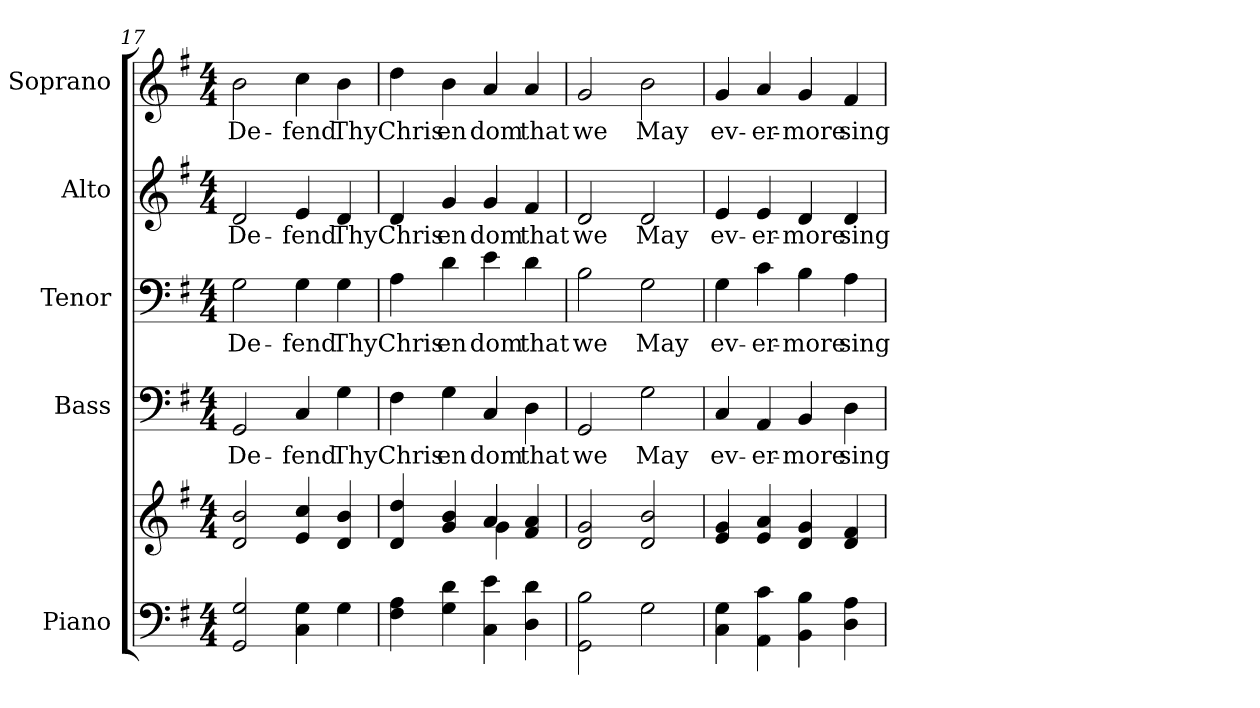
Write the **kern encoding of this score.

**kern	**kern	**kern	**text	**kern	**text	**kern	**text	**kern	**text
*part5	*part5	*part4	*part4	*part3	*part3	*part2	*part2	*part1	*part1
*staff6	*staff5	*staff4	*staff4	*staff3	*staff3	*staff2	*staff2	*staff1	*staff1
*I"Piano	*	*I"Bass	*	*I"Tenor	*	*I"Alto	*	*I"Soprano	*
*I'Pno.	*	*I'B.	*	*I'T.	*	*I'A.	*	*I'S.	*
!!LO:PB:g=z
*clefF4	*clefG2	*clefF4	*	*clefF4	*	*clefG2	*	*clefG2	*
*k[f#]	*k[f#]	*k[f#]	*	*k[f#]	*	*k[f#]	*	*k[f#]	*
*G:	*G:	*G:	*	*G:	*	*G:	*	*G:	*
*M4/4	*M4/4	*M4/4	*	*M4/4	*	*M4/4	*	*M4/4	*
=17	=17	=17	=17	=17	=17	=17	=17	=17	=17
!	!	!	!LO:LY:b:color=#000000	!	!	!	!	!	!
!	!	!	!	!	!LO:LY:b:color=#000000	!	!	!	!
!	!	!	!	!	!	!	!LO:LY:b:color=#000000	!	!
!	!	!	!	!	!	!	!	!	!LO:LY:b:color=#000000
2GGi/ 2Gi	2di/ 2bi	2GGi/	De-	2Gi\	De-	2di/	De-	2bi\	De-
!	!	!	!LO:LY:b:color=#000000	!	!	!	!	!	!
!	!	!	!	!	!LO:LY:b:color=#000000	!	!	!	!
!	!	!	!	!	!	!	!LO:LY:b:color=#000000	!	!
!	!	!	!	!	!	!	!	!	!LO:LY:b:color=#000000
4Ci\ 4Gi	4ei/ 4cci	4Ci/	-fend	4Gi\	-fend	4ei/	-fend	4cci\	-fend
!	!	!	!LO:LY:b:color=#000000	!	!	!	!	!	!
!	!	!	!	!	!LO:LY:b:color=#000000	!	!	!	!
!	!	!	!	!	!	!	!LO:LY:b:color=#000000	!	!
!	!	!	!	!	!	!	!	!	!LO:LY:b:color=#000000
4Gi\	4di/ 4bi	4Gi\	Thy	4Gi\	Thy	4di/	Thy	4bi\	Thy
=18	=18	=18	=18	=18	=18	=18	=18	=18	=18
*	*^	*	*	*	*	*	*	*	*
!	!	!	!	!LO:LY:b:color=#000000	!	!	!	!	!	!
!	!	!	!	!	!	!LO:LY:b:color=#000000	!	!	!	!
!	!	!	!	!	!	!	!	!LO:LY:b:color=#000000	!	!
!	!	!	!	!	!	!	!	!	!	!LO:LY:b:color=#000000
4F#i\ 4Ai	4di/ 4ddi	2ryy	4F#i\	Chris	4Ai\	Chris	4di/	Chris	4ddi\	Chris
!	!	!	!	!LO:LY:b:color=#000000	!	!	!	!	!	!
!	!	!	!	!	!	!LO:LY:b:color=#000000	!	!	!	!
!	!	!	!	!	!	!	!	!LO:LY:b:color=#000000	!	!
!	!	!	!	!	!	!	!	!	!	!LO:LY:b:color=#000000
4Gi\ 4di	4gi/ 4bi	.	4Gi\	en	4di\	en	4gi/	en	4bi\	en
!	!	!	!	!LO:LY:b:color=#000000	!	!	!	!	!	!
!	!	!	!	!	!	!LO:LY:b:color=#000000	!	!	!	!
!	!	!	!	!	!	!	!	!LO:LY:b:color=#000000	!	!
!	!	!	!	!	!	!	!	!	!	!LO:LY:b:color=#000000
4Ci\ 4ei	4ai/	4gi\	4Ci/	dom	4ei\	dom	4gi/	dom	4ai/	dom
!	!	!	!	!LO:LY:b:color=#000000	!	!	!	!	!	!
!	!	!	!	!	!	!LO:LY:b:color=#000000	!	!	!	!
!	!	!	!	!	!	!	!	!LO:LY:b:color=#000000	!	!
!	!	!	!	!	!	!	!	!	!	!LO:LY:b:color=#000000
4Di\ 4di	4f#i/ 4ai	4ryy	4Di\	that	4di\	that	4f#i/	that	4ai/	that
*	*v	*v	*	*	*	*	*	*	*	*
=19	=19	=19	=19	=19	=19	=19	=19	=19	=19
*	*^	*	*	*	*	*	*	*	*
!	!	!	!	!LO:LY:b:color=#000000	!	!	!	!	!	!
*	*v	*v	*	*	*	*	*	*	*	*
*	*^	*	*	*	*	*	*	*	*
!	!	!	!	!	!	!LO:LY:b:color=#000000	!	!	!	!
*	*v	*v	*	*	*	*	*	*	*	*
*	*^	*	*	*	*	*	*	*	*
!	!	!	!	!	!	!	!	!LO:LY:b:color=#000000	!	!
*	*v	*v	*	*	*	*	*	*	*	*
*	*^	*	*	*	*	*	*	*	*
!	!	!	!	!	!	!	!	!	!	!LO:LY:b:color=#000000
*	*v	*v	*	*	*	*	*	*	*	*
2GGi\ 2Bi	2di/ 2gi	2GGi/	we	2Bi\	we	2di/	we	2gi/	we
!	!	!	!LO:LY:b:color=#000000	!	!	!	!	!	!
!	!	!	!	!	!LO:LY:b:color=#000000	!	!	!	!
!	!	!	!	!	!	!	!LO:LY:b:color=#000000	!	!
!	!	!	!	!	!	!	!	!	!LO:LY:b:color=#000000
2Gi\	2di/ 2bi	2Gi\	May	2Gi\	May	2di/	May	2bi\	May
!!LO:PB:g=z
=20	=20	=20	=20	=20	=20	=20	=20	=20	=20
!	!	!	!LO:LY:b:color=#000000	!	!	!	!	!	!
!	!	!	!	!	!LO:LY:b:color=#000000	!	!	!	!
!	!	!	!	!	!	!	!LO:LY:b:color=#000000	!	!
!	!	!	!	!	!	!	!	!	!LO:LY:b:color=#000000
4Ci\ 4Gi	4ei/ 4gi	4Ci/	ev-	4Gi\	ev-	4ei/	ev-	4gi/	ev-
!	!	!	!LO:LY:b:color=#000000	!	!	!	!	!	!
!	!	!	!	!	!LO:LY:b:color=#000000	!	!	!	!
!	!	!	!	!	!	!	!LO:LY:b:color=#000000	!	!
!	!	!	!	!	!	!	!	!	!LO:LY:b:color=#000000
4AAi\ 4ci	4ei/ 4ai	4AAi/	-er-	4ci\	-er-	4ei/	-er-	4ai/	-er-
!	!	!	!LO:LY:b:color=#000000	!	!	!	!	!	!
!	!	!	!	!	!LO:LY:b:color=#000000	!	!	!	!
!	!	!	!	!	!	!	!LO:LY:b:color=#000000	!	!
!	!	!	!	!	!	!	!	!	!LO:LY:b:color=#000000
4BBi\ 4Bi	4di/ 4gi	4BBi/	-more	4Bi\	-more	4di/	-more	4gi/	-more
!	!	!	!LO:LY:b:color=#000000	!	!	!	!	!	!
!	!	!	!	!	!LO:LY:b:color=#000000	!	!	!	!
!	!	!	!	!	!	!	!LO:LY:b:color=#000000	!	!
!	!	!	!	!	!	!	!	!	!LO:LY:b:color=#000000
4Di\ 4Ai	4di/ 4f#i	4Di\	sing	4Ai\	sing	4di/	sing	4f#i/	sing
=	=	=	=	=	=	=	=	=	=
*-	*-	*-	*-	*-	*-	*-	*-	*-	*-
